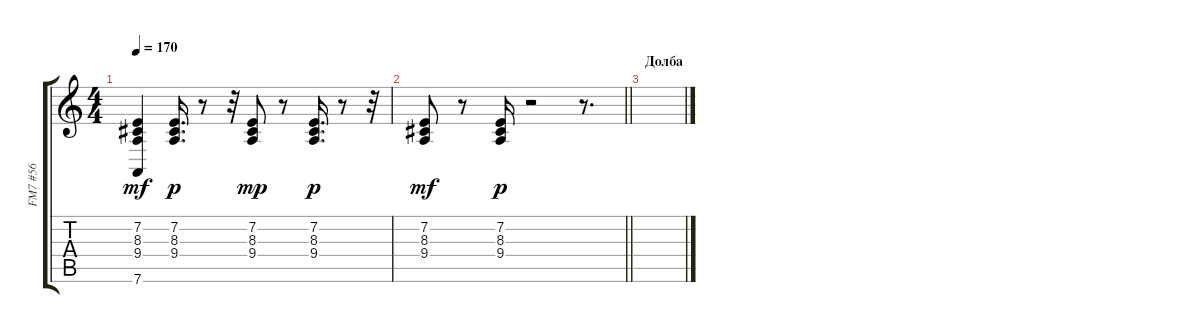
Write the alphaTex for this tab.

\track ("FM7 #56" "FM7 #56") {instrument stringensemble1}
\staff {score tabs}
\tuning (D4 A3 F3 C3 G2 D2) {hide}
\ts (4 4)
\tempo 170
\clef g2
\ks c
(7.2 8.3 9.4 7.6).4{dy mf} (7.2 8.3 9.4).16{d dy p} r.8 r.32 (7.2 8.3 9.4).8{dy mp} r.8 (7.2 8.3 9.4).16{d dy p} r.8 r.32 |
\barLineRight lightlight
(7.2 8.3 9.4).8{dy mf} r.8 (7.2 8.3 9.4).16{dy p} r.2 r.8{d} |
\section ("" "Долба")
